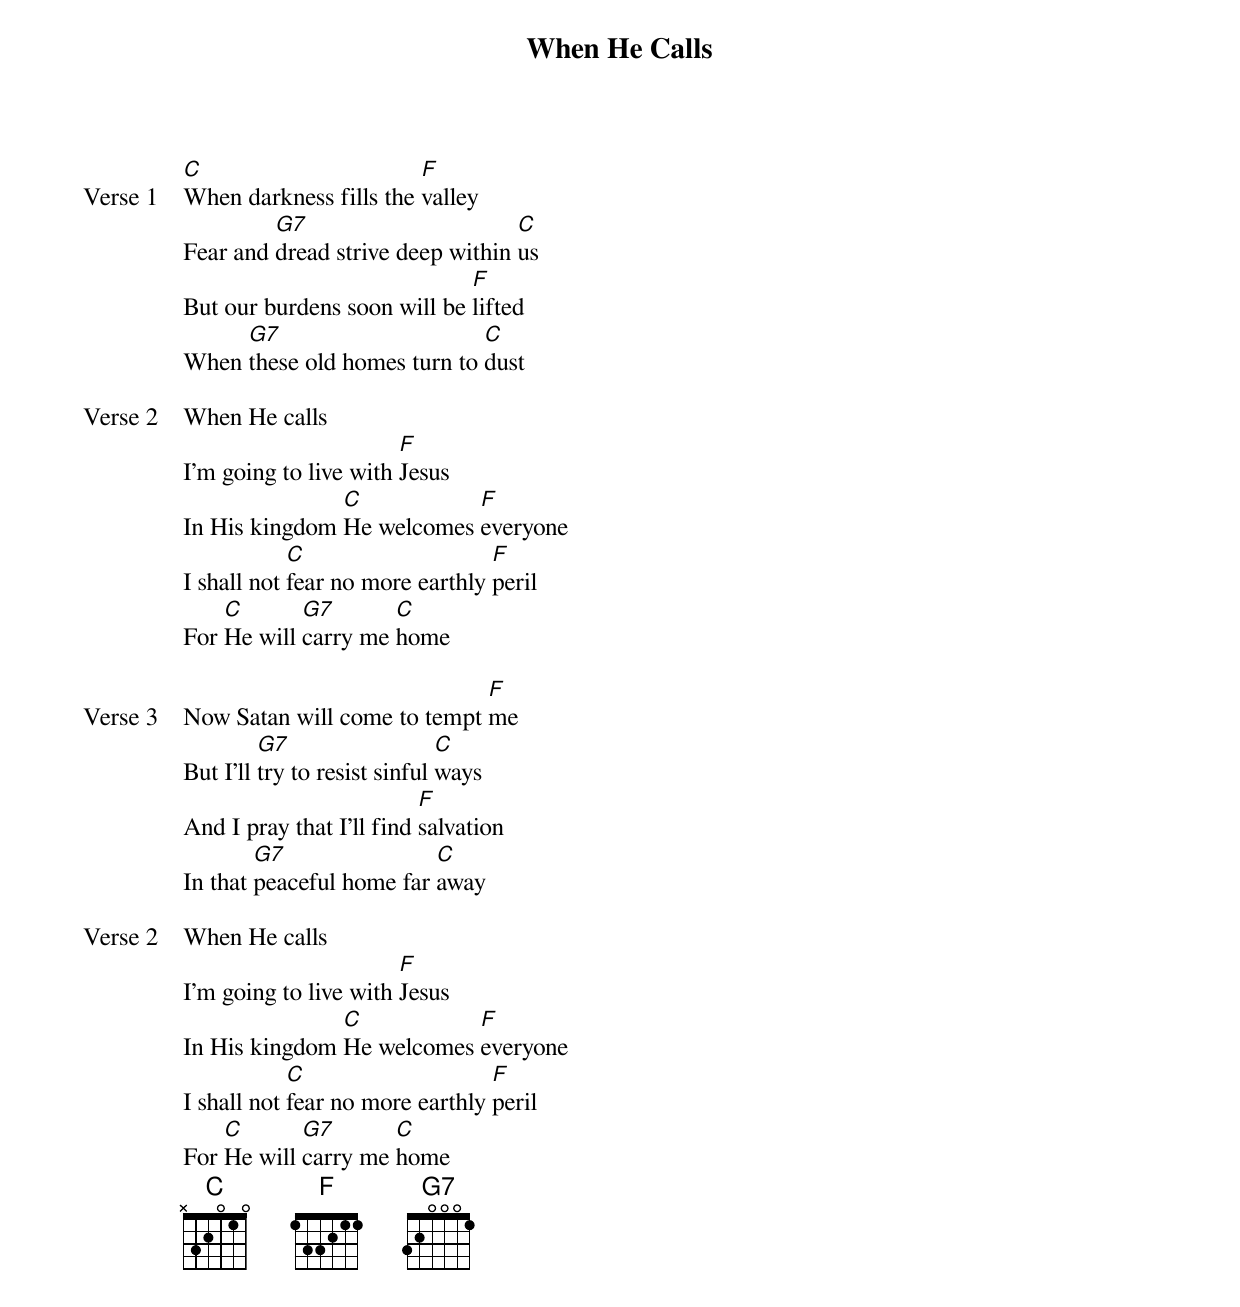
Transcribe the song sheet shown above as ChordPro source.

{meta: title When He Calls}
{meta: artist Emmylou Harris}
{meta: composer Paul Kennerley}
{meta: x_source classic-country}
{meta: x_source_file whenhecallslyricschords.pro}
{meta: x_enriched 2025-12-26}

{start_of_verse: Verse 1}
[C]When darkness fills the [F]valley
Fear and [G7]dread strive deep within [C]us
But our burdens soon will be [F]lifted
When [G7]these old homes turn to [C]dust
{end_of_verse}

{start_of_verse: Verse 2}
When He calls
I'm going to live with [F]Jesus
In His kingdom [C]He welcomes [F]everyone
I shall not [C]fear no more earthly [F]peril
For [C]He will [G7]carry me [C]home
{end_of_verse}

{start_of_verse: Verse 3}
Now Satan will come to tempt [F]me
But I'll [G7]try to resist sinful [C]ways
And I pray that I'll find [F]salvation
In that [G7]peaceful home far [C]away
{end_of_verse}

{start_of_verse: Verse 2}
When He calls
I'm going to live with [F]Jesus
In His kingdom [C]He welcomes [F]everyone
I shall not [C]fear no more earthly [F]peril
For [C]He will [G7]carry me [C]home
{end_of_verse}
